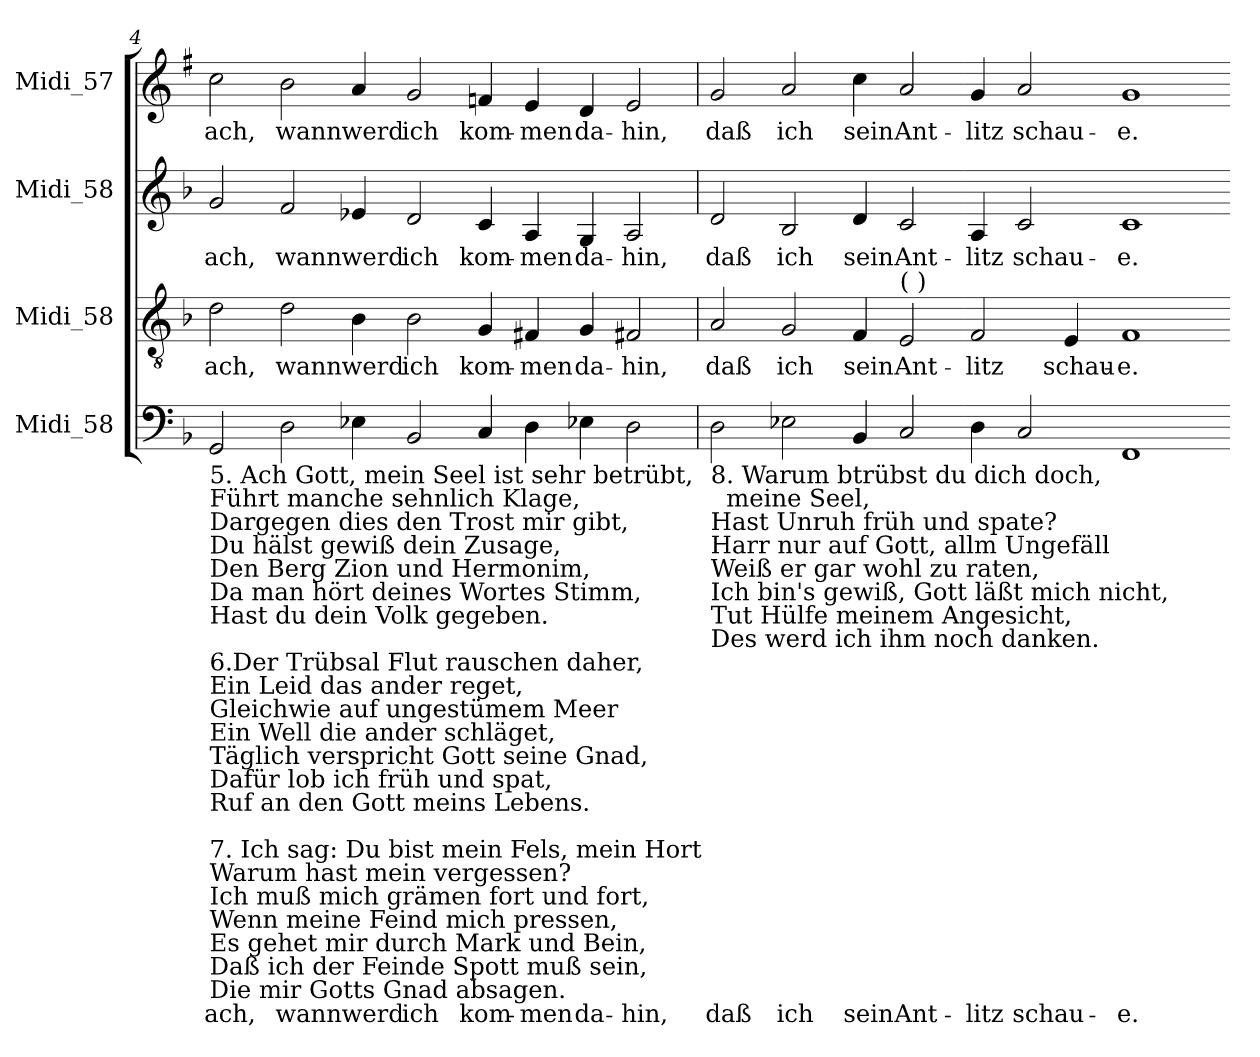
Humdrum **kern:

**kern	**text	**kern	**text	**kern	**text	**kern	**text
*part4	*part4	*part3	*part3	*part2	*part2	*part1	*part1
*staff4	*staff4	*staff3	*staff3	*staff2	*staff2	*staff1	*staff1
*I"Midi_58	*	*I"Midi_58	*	*I"Midi_58	*	*I"Midi_57	*
*clefF4	*	*clefGv2	*	*clefG2	*	*clefG2	*
*	*	*	*	*	*	*ITrd1c2	*
*k[b-]	*	*k[b-]	*	*k[b-]	*	*k[b-]	*
*F:	*	*F:	*	*F:	*	*F:	*
=4	=4	=4	=4	=4	=4	=4	=4
!LO:TX:b:t=5. Ach Gott, mein Seel ist sehr betrübt,\nFührt manche sehnlich Klage,\nDargegen dies den Trost mir gibt,\nDu hälst gewiß dein Zusage,\nDen Berg Zion und Hermonim,\nDa man hört deines Wortes Stimm,\nHast du dein Volk gegeben.\n\n6.Der Trübsal Flut rauschen daher,\nEin Leid das ander reget,\nGleichwie auf ungestümem Meer\nEin Well die ander schläget,\nTäglich verspricht Gott seine Gnad,\nDafür lob ich früh und spat,\nRuf an den Gott meins Lebens.\n\n7. Ich sag&colon; Du bist mein Fels, mein Hort\nWarum hast mein vergessen?\nIch muß mich grämen fort und fort,\nWenn meine Feind mich pressen,\nEs gehet mir durch Mark und Bein,\nDaß ich der Feinde Spott muß sein,\nDie mir Gotts Gnad absagen.	!	!	!	!	!	!	!
!	!LO:LY:b	!	!LO:LY:b	!	!LO:LY:b	!	!LO:LY:b
2GG	ach,	2d	ach,	2g	ach,	2b-	ach,
!	!LO:LY:b	!	!LO:LY:b	!	!LO:LY:b	!	!LO:LY:b
2D	wann	2d	wann	2f	wann	2a	wann
!	!LO:LY:b	!	!LO:LY:b	!	!LO:LY:b	!	!LO:LY:b
4E-X	werd	4B-	werd	4e-X	werd	4g	werd
!	!LO:LY:b	!	!LO:LY:b	!	!LO:LY:b	!	!LO:LY:b
2BB-	ich	2B-	ich	2d	ich	2f	ich
!	!LO:LY:b	!	!LO:LY:b	!	!LO:LY:b	!	!LO:LY:b
4C	kom-	4G	kom-	4c	kom-	4e-X	kom-
!	!LO:LY:b	!	!LO:LY:b	!	!LO:LY:b	!	!LO:LY:b
4D	-men	4F#X	-men	4A	-men	4d	-men
!	!LO:LY:b	!	!LO:LY:b	!	!LO:LY:b	!	!LO:LY:b
4E-X	da-	4G	da-	4G	da-	4c	da-
!	!LO:LY:b	!	!LO:LY:b	!	!LO:LY:b	!	!LO:LY:b
2D	-hin,	2F#X	-hin,	2A	-hin,	2d	-hin,
=5	=5	=5	=5	=5	=5	=5	=5
!LO:TX:b:t=8. Warum btrübst du dich doch,\n                                 meine Seel,\nHast Unruh früh und spate?\nHarr nur auf Gott, allm Ungefäll\nWeiß er gar wohl zu raten,\nIch bin's gewiß, Gott läßt mich nicht,\nTut Hülfe meinem Angesicht,\nDes werd ich ihm noch danken.	!	!	!	!	!	!	!
!	!LO:LY:b	!	!LO:LY:b	!	!LO:LY:b	!	!LO:LY:b
2D	daß	2A	daß	2d	daß	2f	daß
!	!LO:LY:b	!	!LO:LY:b	!	!LO:LY:b	!	!LO:LY:b
2E-X	ich	2G	ich	2B-	ich	2g	ich
!	!LO:LY:b	!	!LO:LY:b	!	!LO:LY:b	!	!LO:LY:b
4BB-	sein	4F	sein	4d	sein	4b-	sein
!	!	!LO:TX:a:t=(  )	!	!	!	!	!
!	!LO:LY:b	!	!LO:LY:b	!	!LO:LY:b	!	!LO:LY:b
2C	Ant-	2E	Ant-	2c	Ant-	2g	Ant-
!	!LO:LY:b	!	!LO:LY:b	!	!LO:LY:b	!	!LO:LY:b
4D	-litz	2F	-litz	4A	-litz	4f	-litz
!	!LO:LY:b	!	!	!	!LO:LY:b	!	!LO:LY:b
2C	schau-	.	.	2c	schau-	2g	schau-
!	!	!	!LO:LY:b	!	!	!	!
.	.	4E	schau-	.	.	.	.
!	!LO:LY:b	!	!LO:LY:b	!	!LO:LY:b	!	!LO:LY:b
1FF	-e.	1F	-e.	1c	-e.	1f	-e.
=-	=-	=-	=-	=-	=-	=-	=-
*-	*-	*-	*-	*-	*-	*-	*-
